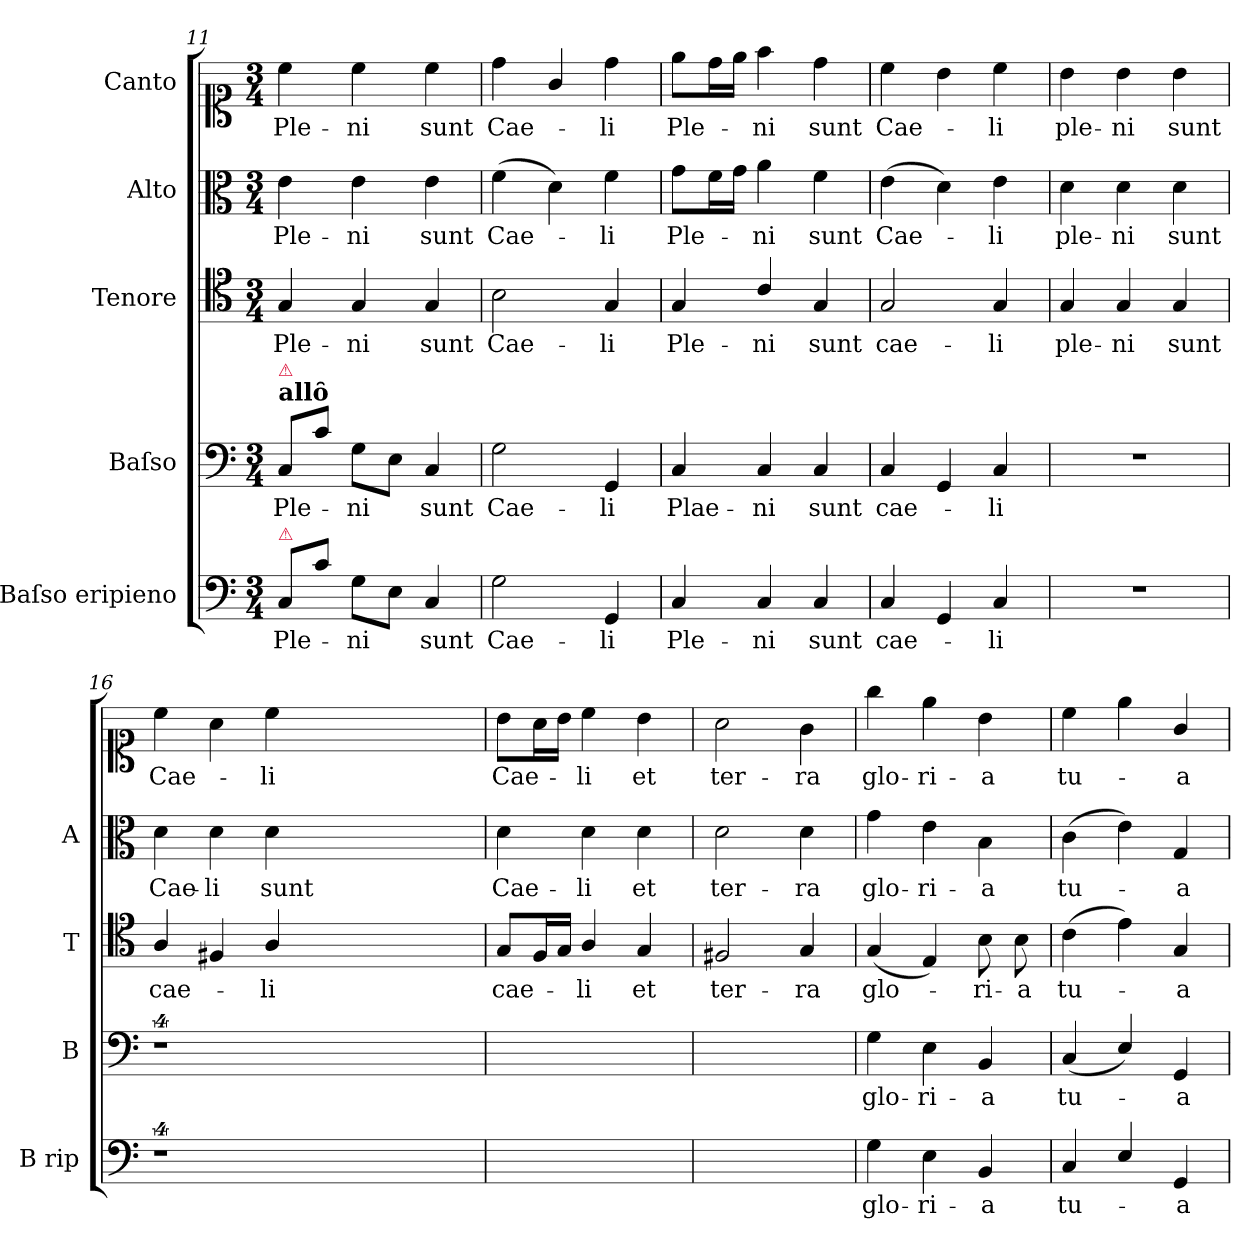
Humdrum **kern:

**kern	**text	**kern	**text	**kern	**text	**kern	**text	**kern	**text
*part5	*part5	*part4	*part4	*part3	*part3	*part2	*part2	*part1	*part1
*staff5	*staff5	*staff4	*staff4	*staff3	*staff3	*staff2	*staff2	*staff1	*staff1
*I"Baſso eripieno	*	*I"Baſso	*	*I"Tenore	*	*I"Alto	*	*I"Canto	*
*I'B rip	*	*I'B	*	*I'T	*	*I'A	*	*	*
*clefF4	*	*clefF4	*	*clefC4	*	*clefC3	*	*clefC1	*
*k[]	*	*k[]	*	*k[]	*	*k[]	*	*k[]	*
*C:	*	*C:	*	*C:	*	*C:	*	*C:	*
*M3/4	*	*M3/4	*	*M3/4	*	*M3/4	*	*M3/4	*
=11	=11	=11	=11	=11	=11	=11	=11	=11	=11
!	!	!LO:TX:a:B:t=allȏ	!	!	!	!	!	!	!
!	!	!LO:TX:a:color=crimson:t=⚠	!	!	!	!	!	!	!
!LO:TX:a:color=crimson:t=⚠	!	!	!	!	!	!	!	!	!
8C/L	Ple-	8C/L	Ple-	4G/	Ple-	4e\	Ple-	4cc\	Ple-
8c\J	.	8c\J	.	.	.	.	.	.	.
8G\L	-ni	8G\L	-ni	4G/	-ni	4e\	-ni	4cc\	-ni
8E\J	.	8E\J	.	.	.	.	.	.	.
4C/	sunt	4C/	sunt	4G/	sunt	4e\	sunt	4cc\	sunt
=12	=12	=12	=12	=12	=12	=12	=12	=12	=12
2G\	Cae-	2G\	Cae-	2B\	Cae-	(4f\	Cae-	4dd\	Cae-
.	.	.	.	.	.	4d\)	.	4g/	.
4GG/	-li	4GG/	-li	4G/	-li	4f\	-li	4dd\	-li
=13	=13	=13	=13	=13	=13	=13	=13	=13	=13
4C/	Ple-	4C/	Plae-	4G/	Ple-	8g\L	Ple-	8ee\L	Ple-
.	.	.	.	.	.	16f\L	.	16dd\L	.
.	.	.	.	.	.	16g\JJ	.	16ee\JJ	.
4C/	-ni	4C/	-ni	4c/	-ni	4a\	-ni	4ff\	-ni
4C/	sunt	4C/	sunt	4G/	sunt	4f\	sunt	4dd\	sunt
=14	=14	=14	=14	=14	=14	=14	=14	=14	=14
4C/	cae-	4C/	cae-	2G/	cae-	(4e\	Cae-	4cc\	Cae-
4GG/	.	4GG/	.	.	.	4d\)	.	4b\	.
4C/	-li	4C/	-li	4G/	-li	4e\	-li	4cc\	-li
=15	=15	=15	=15	=15	=15	=15	=15	=15	=15
2.r	.	2.r	.	4G/	ple-	4d\	ple-	4b\	ple-
.	.	.	.	4G/	-ni	4d\	-ni	4b\	-ni
.	.	.	.	4G/	sunt	4d\	sunt	4b\	sunt
=16	=16	=16	=16	=16	=16	=16	=16	=16	=16
4%9r	.	4%9r	.	4A/	cae-	4d\	Cae-	4cc\	Cae-
.	.	.	.	4F#X/	.	4d\	-li	4a\	.
.	.	.	.	4A/	-li	4d\	sunt	4cc\	-li
.	.	.	.	1.ryy	.	1.ryy	.	1.ryy	.
=17	=17	=17	=17	=17	=17	=17	=17	=17	=17
2.ryy	.	2.ryy	.	8G/L	cae-	4d\	Cae-	8b\L	Cae-
.	.	.	.	16F/L	.	.	.	16a\L	.
.	.	.	.	16G/JJ	.	.	.	16b\JJ	.
.	.	.	.	4A/	-li	4d\	-li	4cc\	-li
.	.	.	.	4G/	et	4d\	et	4b\	et
=18	=18	=18	=18	=18	=18	=18	=18	=18	=18
2.ryy	.	2.ryy	.	2F#X/	ter-	2d\	ter-	2a\	ter-
.	.	.	.	4G/	-ra	4d\	-ra	4g\	-ra
=19	=19	=19	=19	=19	=19	=19	=19	=19	=19
4G\	glo-	4G\	glo-	(4G/	glo-	4g\	glo-	4gg\	glo-
4E\	-ri-	4E\	-ri-	4E/)	.	4e\	-ri-	4ee\	-ri-
4BB/	-a	4BB/	-a	8B\	-ri-	4B\	-a	4b\	-a
.	.	.	.	8B\	-a	.	.	.	.
=20	=20	=20	=20	=20	=20	=20	=20	=20	=20
4C/	tu-	(4C/	tu-	(4c\	tu-	(4c\	tu-	4cc\	tu-
4E/	.	4E/)	.	4e\)	.	4e\)	.	4ee\	.
4GG/	-a	4GG/	-a	4G/	-a	4G/	-a	4g/	-a
=	=	=	=	=	=	=	=	=	=
*-	*-	*-	*-	*-	*-	*-	*-	*-	*-
